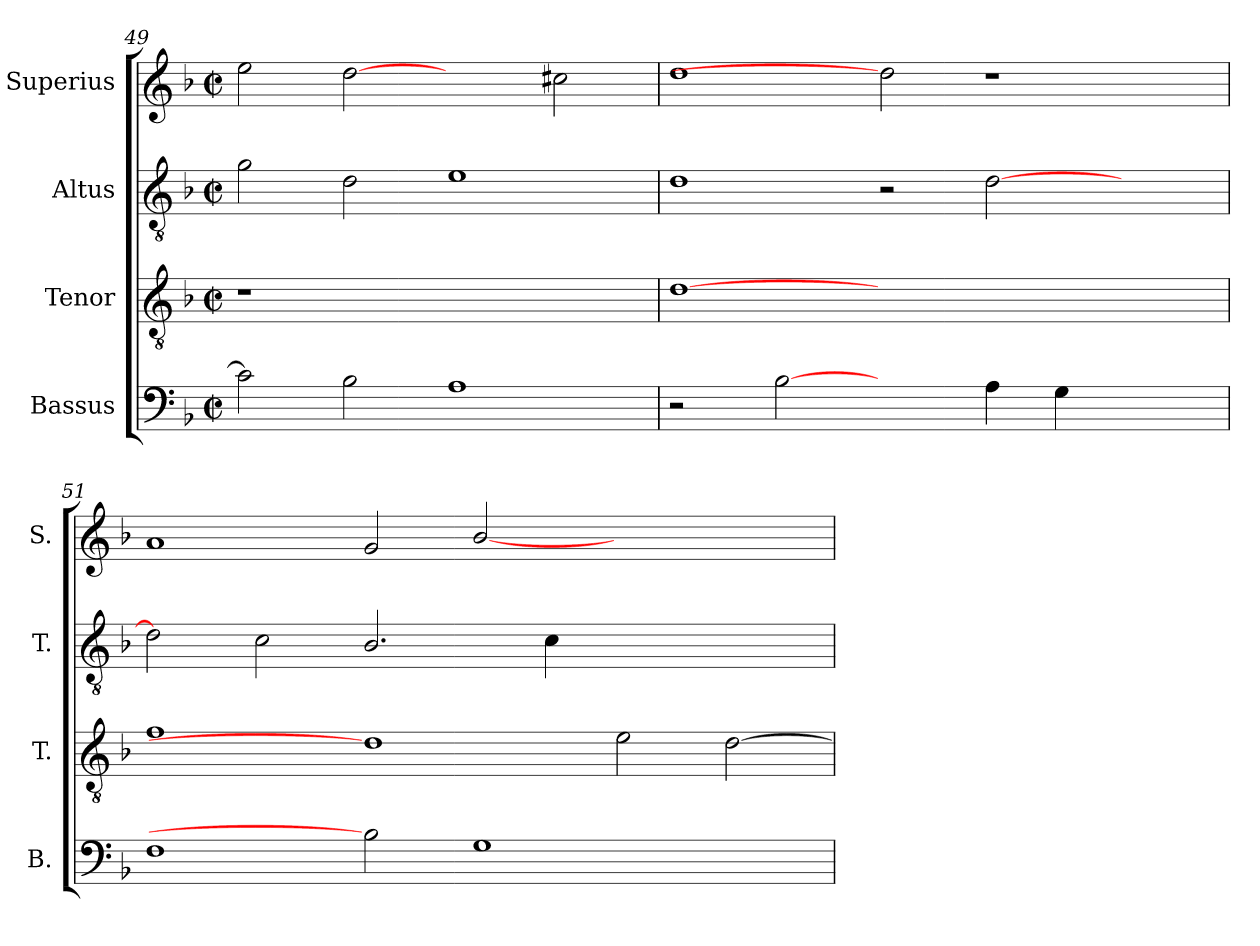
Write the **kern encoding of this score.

**kern	**kern	**kern	**kern
*part4	*part3	*part2	*part1
*staff4	*staff3	*staff2	*staff1
*I"Bassus	*I"Tenor	*I"Altus	*I"Superius
*I'B.	*I'T.	*I'T.	*I'S.
!!LO:PB:g=z
*clefF4	*clefGv2	*clefGv2	*clefG2
*	*ITrd7c12	*ITrd7c12	*
*k[b-]	*k[b-]	*k[b-]	*k[b-]
*F:	*F:	*F:	*F:
*M2/2	*M2/2	*M2/2	*M2/2
*met(c|)	*met(c|)	*met(c|)	*met(c|)
=49	=49	=49	=49
!	!LO:N:vis=1	!	!
2ci\]	1r	2Gi\	2eei\
2B-i\	.	2Di\	[2ddi
1Ai	1ryy	1Ei	2ryy
.	.	.	2cc#Xi\
=50	=50	=50	=50
2r	[1Di	1Di	1ddi
[2B-i	.	.	.
2ryy	1.ryy	2r	2ddi]
4Ai\	.	[>2Di\	1r
4Gi\	.	.	.
2ryy	.	2ryy	.
=51	=51	=51	=51
1Fi	1Fi	2Di\]	1ai
.	.	2Ci\	.
2B-i]	1Di]	2.BB-i/	2gi/
1Gi	.	.	[<2b-i/
.	.	4Ci\	.
.	2Ei\	1ryy	1ryy
2ryy	[>2Di\	.	.
=	=	=	=
*-	*-	*-	*-
